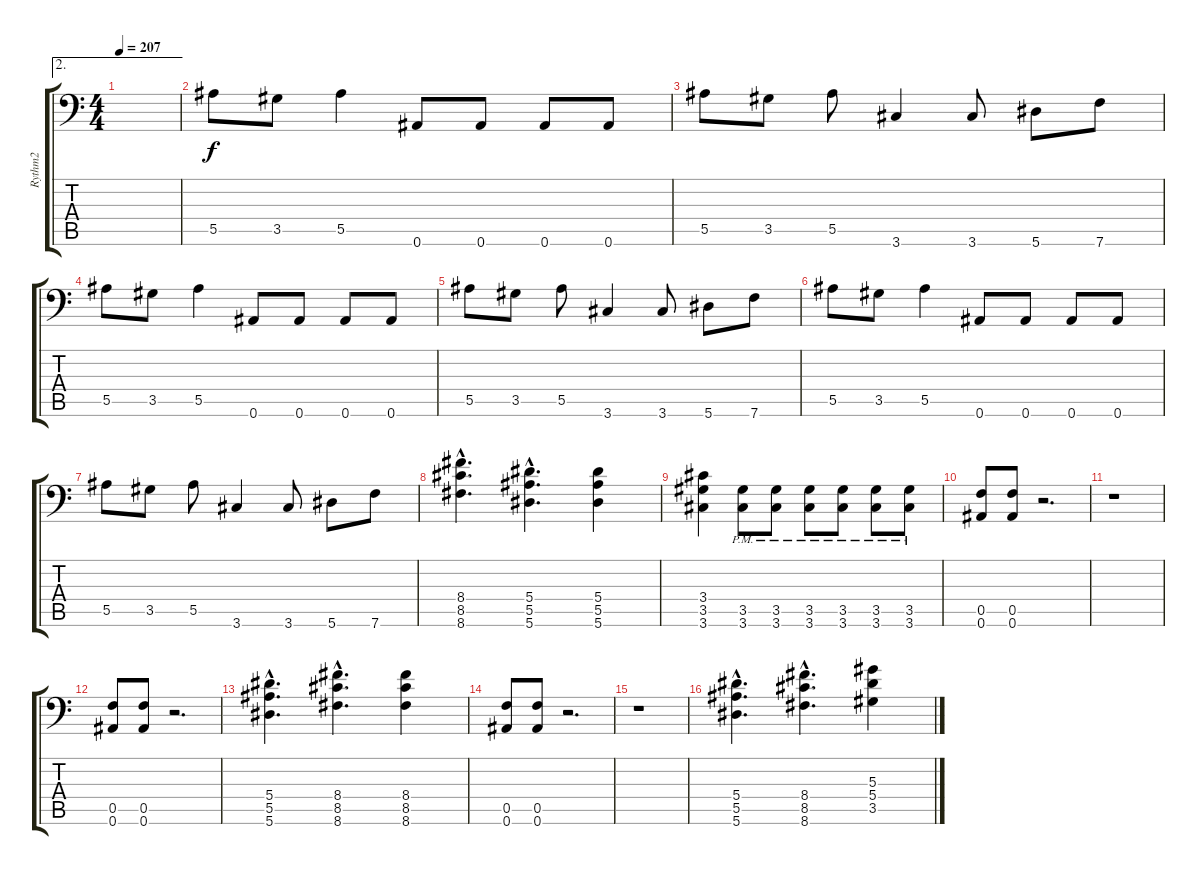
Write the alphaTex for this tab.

\track ("Rythm2" "Rythm2") {instrument distortionguitar}
\staff {score tabs}
\tuning (C4 G3 Eb3 Bb2 F2 Bb1) {hide}
\ae 2
\ts (4 4)
\tempo 207
\clef f4
\ks c
|
5.5.8 3.5.8 5.5.4 0.6.8 0.6.8 0.6.8 0.6.8 |
5.5.8 3.5.8 5.5.8 3.6.4 3.6.8 5.6.8 7.6.8 |
5.5.8 3.5.8 5.5.4 0.6.8 0.6.8 0.6.8 0.6.8 |
5.5.8 3.5.8 5.5.8 3.6.4 3.6.8 5.6.8 7.6.8 |
5.5.8 3.5.8 5.5.4 0.6.8 0.6.8 0.6.8 0.6.8 |
5.5.8 3.5.8 5.5.8 3.6.4 3.6.8 5.6.8 7.6.8 |
(8.4{hac} 8.5{hac} 8.6{hac}).4{d} (5.4{hac} 5.5{hac} 5.6{hac}).4{d} (5.4 5.5 5.6).4 |
(3.4 3.5 3.6).4 (3.5{pm} 3.6).8 (3.5{pm} 3.6).8 (3.5{pm} 3.6).8 (3.5{pm} 3.6).8 (3.5{pm} 3.6).8 (3.5{pm} 3.6).8 |
(0.5 0.6).8 (0.5 0.6).8 r.2{d} |
r.1 |
(0.5 0.6).8 (0.5 0.6).8 r.2{d} |
(5.4{hac} 5.5{hac} 5.6{hac}).4{d} (8.4{hac} 8.5{hac} 8.6{hac}).4{d} (8.4 8.5 8.6).4 |
(0.5 0.6).8 (0.5 0.6).8 r.2{d} |
r.1 |
(5.4{hac} 5.5{hac} 5.6{hac}).4{d} (8.4{hac} 8.5{hac} 8.6{hac}).4{d} (5.3 5.4 3.5).4
